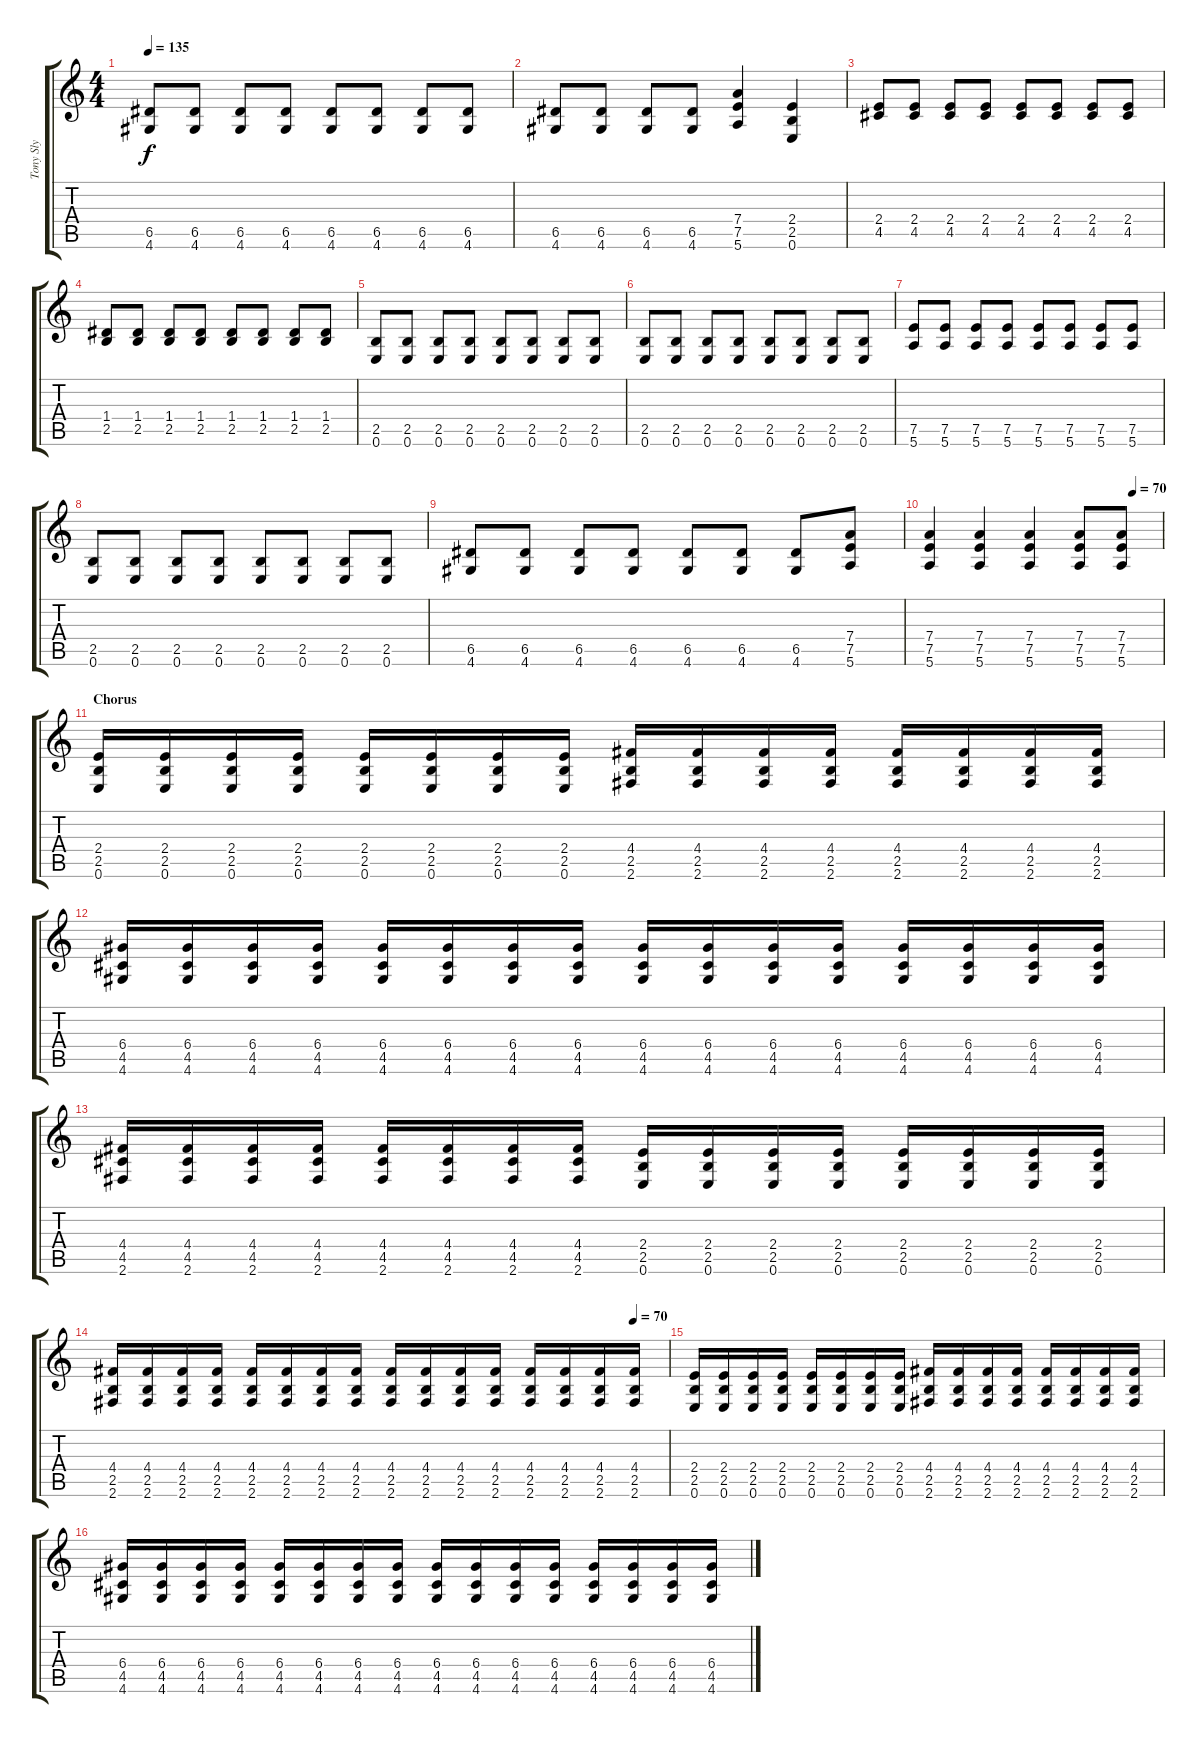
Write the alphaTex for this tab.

\track ("Tony Sly" "Tony Sly") {instrument overdrivenguitar}
\staff {score tabs}
\tuning (E4 B3 G3 D3 A2 E2) {hide}
\ts (4 4)
\tempo 135
\clef g2
\ks c
(6.5 4.6).8{dy f} (6.5 4.6).8 (6.5 4.6).8 (6.5 4.6).8 (6.5 4.6).8 (6.5 4.6).8 (6.5 4.6).8 (6.5 4.6).8 |
(6.5 4.6).8 (6.5 4.6).8 (6.5 4.6).8 (6.5 4.6).8 (7.4 7.5 5.6).4{volume 13 instrument overdrivenguitar} (2.4 2.5 0.6).4 |
(2.4 4.5).8{volume 11 instrument electricguitarmuted} (2.4 4.5).8 (2.4 4.5).8 (2.4 4.5).8 (2.4 4.5).8 (2.4 4.5).8 (2.4 4.5).8 (2.4 4.5).8 |
(1.4 2.5).8 (1.4 2.5).8 (1.4 2.5).8 (1.4 2.5).8 (1.4 2.5).8 (1.4 2.5).8 (1.4 2.5).8 (1.4 2.5).8 |
(2.5 0.6).8 (2.5 0.6).8 (2.5 0.6).8 (2.5 0.6).8 (2.5 0.6).8 (2.5 0.6).8 (2.5 0.6).8 (2.5 0.6).8 |
(2.5 0.6).8 (2.5 0.6).8 (2.5 0.6).8 (2.5 0.6).8 (2.5 0.6).8 (2.5 0.6).8 (2.5 0.6).8 (2.5 0.6).8 |
(7.5 5.6).8 (7.5 5.6).8 (7.5 5.6).8 (7.5 5.6).8 (7.5 5.6).8 (7.5 5.6).8 (7.5 5.6).8 (7.5 5.6).8 |
(2.5 0.6).8 (2.5 0.6).8 (2.5 0.6).8 (2.5 0.6).8 (2.5 0.6).8 (2.5 0.6).8 (2.5 0.6).8 (2.5 0.6).8 |
(6.5 4.6).8 (6.5 4.6).8 (6.5 4.6).8 (6.5 4.6).8 (6.5 4.6).8 (6.5 4.6).8 (6.5 4.6).8 (7.4 7.5 5.6).8{volume 7 instrument overdrivenguitar} |
\tempo (70 0.875)
(7.4 7.5 5.6).4{volume 13 instrument overdrivenguitar} (7.4 7.5 5.6).4 (7.4 7.5 5.6).4 (7.4 7.5 5.6).8 (7.4 7.5 5.6).8 |
\section ("" "Chorus")
(2.4 2.5 0.6).16{volume 13} (2.4 2.5 0.6).16 (2.4 2.5 0.6).16 (2.4 2.5 0.6).16 (2.4 2.5 0.6).16 (2.4 2.5 0.6).16 (2.4 2.5 0.6).16 (2.4 2.5 0.6).16 (4.4 2.5 2.6).16 (4.4 2.5 2.6).16 (4.4 2.5 2.6).16 (4.4 2.5 2.6).16 (4.4 2.5 2.6).16 (4.4 2.5 2.6).16 (4.4 2.5 2.6).16 (4.4 2.5 2.6).16 |
(6.4 4.5 4.6).16 (6.4 4.5 4.6).16 (6.4 4.5 4.6).16 (6.4 4.5 4.6).16 (6.4 4.5 4.6).16 (6.4 4.5 4.6).16 (6.4 4.5 4.6).16 (6.4 4.5 4.6).16 (6.4 4.5 4.6).16 (6.4 4.5 4.6).16 (6.4 4.5 4.6).16 (6.4 4.5 4.6).16 (6.4 4.5 4.6).16 (6.4 4.5 4.6).16 (6.4 4.5 4.6).16 (6.4 4.5 4.6).16 |
(4.4 4.5 2.6).16 (4.4 4.5 2.6).16 (4.4 4.5 2.6).16 (4.4 4.5 2.6).16 (4.4 4.5 2.6).16 (4.4 4.5 2.6).16 (4.4 4.5 2.6).16 (4.4 4.5 2.6).16 (2.4 2.5 0.6).16 (2.4 2.5 0.6).16 (2.4 2.5 0.6).16 (2.4 2.5 0.6).16 (2.4 2.5 0.6).16 (2.4 2.5 0.6).16 (2.4 2.5 0.6).16 (2.4 2.5 0.6).16 |
\tempo (70 0.9375)
(4.4 2.5 2.6).16 (4.4 2.5 2.6).16 (4.4 2.5 2.6).16 (4.4 2.5 2.6).16 (4.4 2.5 2.6).16 (4.4 2.5 2.6).16 (4.4 2.5 2.6).16 (4.4 2.5 2.6).16 (4.4 2.5 2.6).16 (4.4 2.5 2.6).16 (4.4 2.5 2.6).16 (4.4 2.5 2.6).16 (4.4 2.5 2.6).16 (4.4 2.5 2.6).16 (4.4 2.5 2.6).16 (4.4 2.5 2.6).16 |
(2.4 2.5 0.6).16 (2.4 2.5 0.6).16 (2.4 2.5 0.6).16 (2.4 2.5 0.6).16 (2.4 2.5 0.6).16 (2.4 2.5 0.6).16 (2.4 2.5 0.6).16 (2.4 2.5 0.6).16 (4.4 2.5 2.6).16 (4.4 2.5 2.6).16 (4.4 2.5 2.6).16 (4.4 2.5 2.6).16 (4.4 2.5 2.6).16 (4.4 2.5 2.6).16 (4.4 2.5 2.6).16 (4.4 2.5 2.6).16 |
(6.4 4.5 4.6).16 (6.4 4.5 4.6).16 (6.4 4.5 4.6).16 (6.4 4.5 4.6).16 (6.4 4.5 4.6).16 (6.4 4.5 4.6).16 (6.4 4.5 4.6).16 (6.4 4.5 4.6).16 (6.4 4.5 4.6).16 (6.4 4.5 4.6).16 (6.4 4.5 4.6).16 (6.4 4.5 4.6).16 (6.4 4.5 4.6).16 (6.4 4.5 4.6).16 (6.4 4.5 4.6).16 (6.4 4.5 4.6).16
